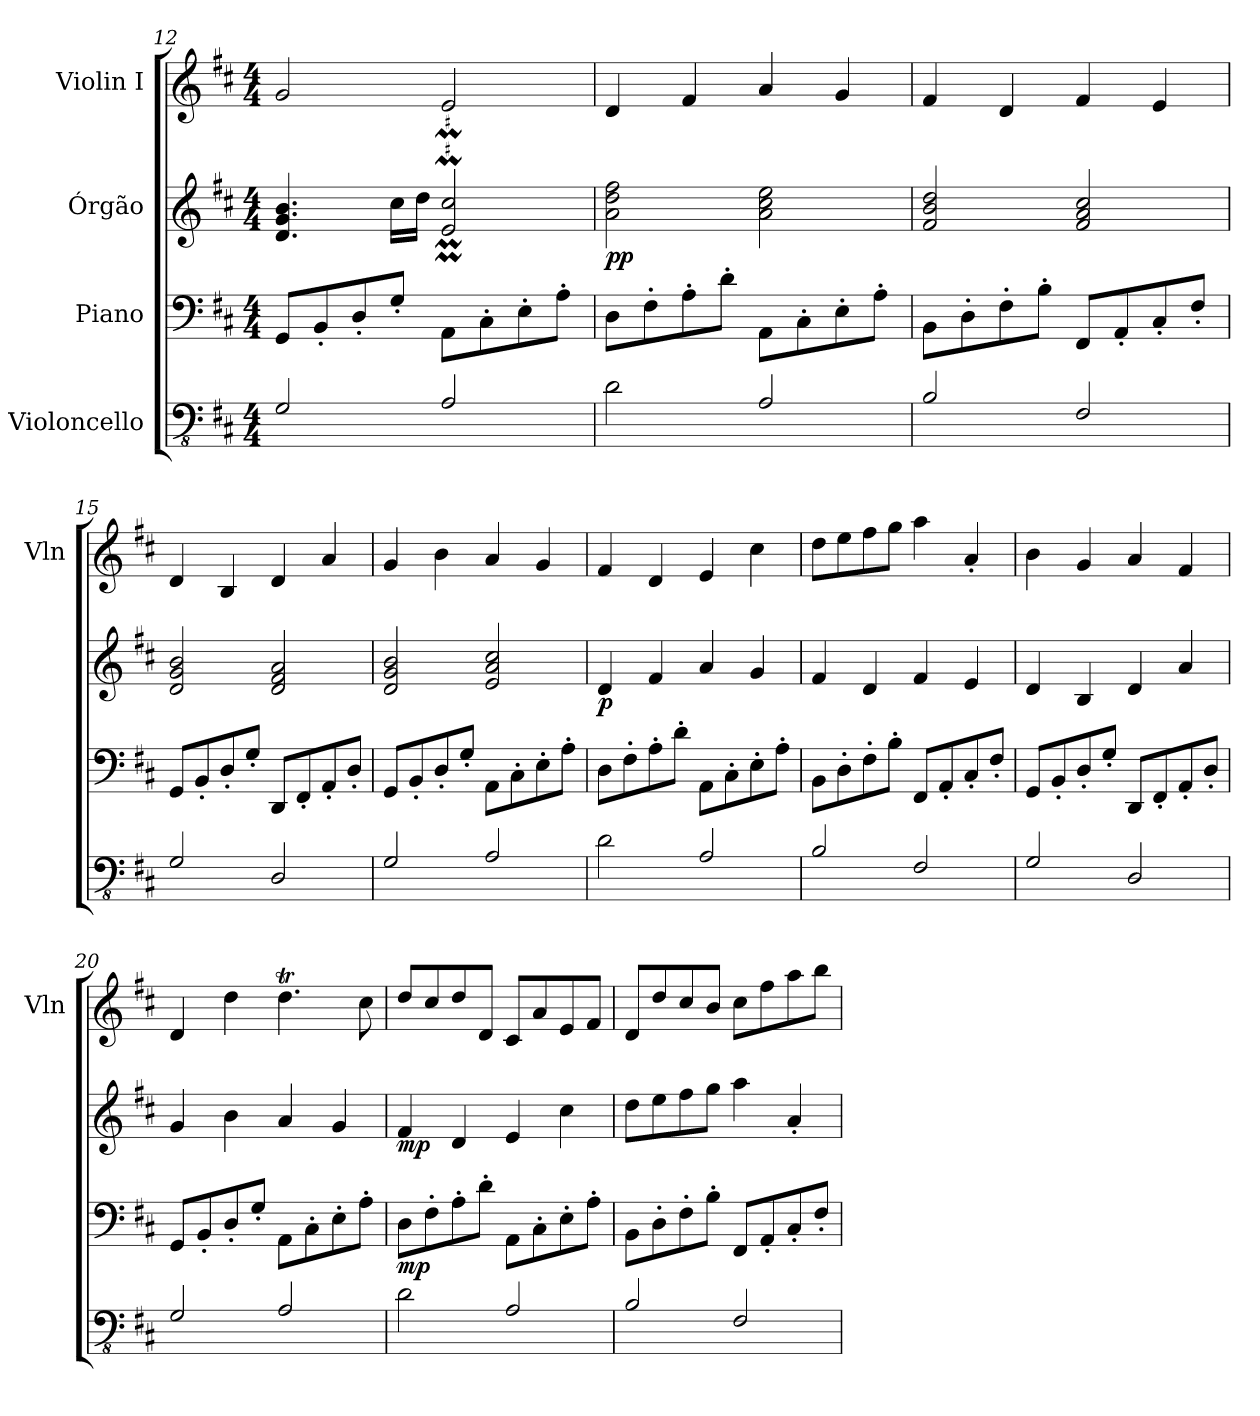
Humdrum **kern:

**kern	**kern	**dynam	**kern	**dynam	**kern
*part4	*part3	*part3	*part2	*part2	*part1
*staff4	*staff3	*staff3	*staff2	*staff2	*staff1
*I"Violoncello	*I"Piano	*	*I"Órgão	*	*I"Violin I
*	*	*	*	*	*I'Vln
*clefFv4	*clefF4	*	*clefG2	*	*clefG2
*ITrd7c12	*	*	*	*	*
*k[f#c#]	*k[f#c#]	*	*k[f#c#]	*	*k[f#c#]
*M4/4	*M4/4	*	*M4/4	*	*M4/4
=12	=12	=12	=12	=12	=12
2GGG/	8GG/L	.	4.d/ 4.g/ 4.b/	.	2g/
.	8BB'/	.	.	.	.
.	8D'/	.	.	.	.
.	8G'/J	.	16cc#\LL	.	.
.	.	.	16dd\JJ	.	.
2AAA/	8AA\L	.	2e/M 2cc#/M	.	2e/
.	8C#'\	.	.	.	.
.	8E'\	.	.	.	.
.	8A'\J	.	.	.	.
=13	=13	=13	=13	=13	=13
!	!	!	!	!LO:DY:b	!
2DD\	8D\L	.	2a\ 2dd\ 2ff#\	pp	4d/
.	8F#'\	.	.	.	.
.	8A'\	.	.	.	4f#/
.	8d'\J	.	.	.	.
2AAA/	8AA\L	.	2a\ 2cc#\ 2ee\	.	4a/
.	8C#'\	.	.	.	.
.	8E'\	.	.	.	4g/
.	8A'\J	.	.	.	.
=14	=14	=14	=14	=14	=14
2BBB/	8BB\L	.	2f#/ 2b/ 2dd/	.	4f#/
.	8D'\	.	.	.	.
.	8F#'\	.	.	.	4d/
.	8B'\J	.	.	.	.
2FFF#/	8FF#/L	.	2f#/ 2a/ 2cc#/	.	4f#/
.	8AA'/	.	.	.	.
.	8C#'/	.	.	.	4e/
.	8F#'/J	.	.	.	.
!!LO:PB:g=z
=15	=15	=15	=15	=15	=15
2GGG/	8GG/L	.	2d/ 2g/ 2b/	.	4d/
.	8BB'/	.	.	.	.
.	8D'/	.	.	.	4B/
.	8G'/J	.	.	.	.
2DDD/	8DD/L	.	2d/ 2f#/ 2a/	.	4d/
.	8FF#'/	.	.	.	.
.	8AA'/	.	.	.	4a/
.	8D'/J	.	.	.	.
=16	=16	=16	=16	=16	=16
2GGG/	8GG/L	.	2d/ 2g/ 2b/	.	4g/
.	8BB'/	.	.	.	.
.	8D'/	.	.	.	4b\
.	8G'/J	.	.	.	.
2AAA/	8AA\L	.	2e/ 2a/ 2cc#/	.	4a/
.	8C#'\	.	.	.	.
.	8E'\	.	.	.	4g/
.	8A'\J	.	.	.	.
=17	=17	=17	=17	=17	=17
!	!	!	!	!LO:DY:b	!
2DD\	8D\L	.	4d/	p	4f#/
.	8F#'\	.	.	.	.
.	8A'\	.	4f#/	.	4d/
.	8d'\J	.	.	.	.
2AAA/	8AA\L	.	4a/	.	4e/
.	8C#'\	.	.	.	.
.	8E'\	.	4g/	.	4cc#\
.	8A'\J	.	.	.	.
=18	=18	=18	=18	=18	=18
2BBB/	8BB\L	.	4f#/	.	8dd\L
.	8D'\	.	.	.	8ee\
.	8F#'\	.	4d/	.	8ff#\
.	8B'\J	.	.	.	8gg\J
2FFF#/	8FF#/L	.	4f#/	.	4aa\
.	8AA'/	.	.	.	.
.	8C#'/	.	4e/	.	4a'/
.	8F#'/J	.	.	.	.
=19	=19	=19	=19	=19	=19
2GGG/	8GG/L	.	4d/	.	4b\
.	8BB'/	.	.	.	.
.	8D'/	.	4B/	.	4g/
.	8G'/J	.	.	.	.
2DDD/	8DD/L	.	4d/	.	4a/
.	8FF#'/	.	.	.	.
.	8AA'/	.	4a/	.	4f#/
.	8D'/J	.	.	.	.
!!LO:LB:g=z
=20	=20	=20	=20	=20	=20
2GGG/	8GG/L	.	4g/	.	4d/
.	8BB'/	.	.	.	.
.	8D'/	.	4b\	.	4dd\
.	8G'/J	.	.	.	.
2AAA/	8AA\L	.	4a/	.	4.ddT\
.	8C#'\	.	.	.	.
.	8E'\	.	4g/	.	.
.	8A'\J	.	.	.	8cc#\
=21	=21	=21	=21	=21	=21
!	!	!LO:DY:b	!	!LO:DY:b	!
2DD\	8D\L	mp	4f#/	mp	8dd/L
.	8F#'\	.	.	.	8cc#/
.	8A'\	.	4d/	.	8dd/
.	8d'\J	.	.	.	8d/J
2AAA/	8AA\L	.	4e/	.	8c#/L
.	8C#'\	.	.	.	8a/
.	8E'\	.	4cc#\	.	8e/
.	8A'\J	.	.	.	8f#/J
=22	=22	=22	=22	=22	=22
2BBB/	8BB\L	.	8dd\L	.	8d/L
.	8D'\	.	8ee\	.	8dd/
.	8F#'\	.	8ff#\	.	8cc#/
.	8B'\J	.	8gg\J	.	8b/J
2FFF#/	8FF#/L	.	4aa\	.	8cc#\L
.	8AA'/	.	.	.	8ff#\
.	8C#'/	.	4a'/	.	8aa\
.	8F#'/J	.	.	.	8bb\J
=	=	=	=	=	=
*-	*-	*-	*-	*-	*-
